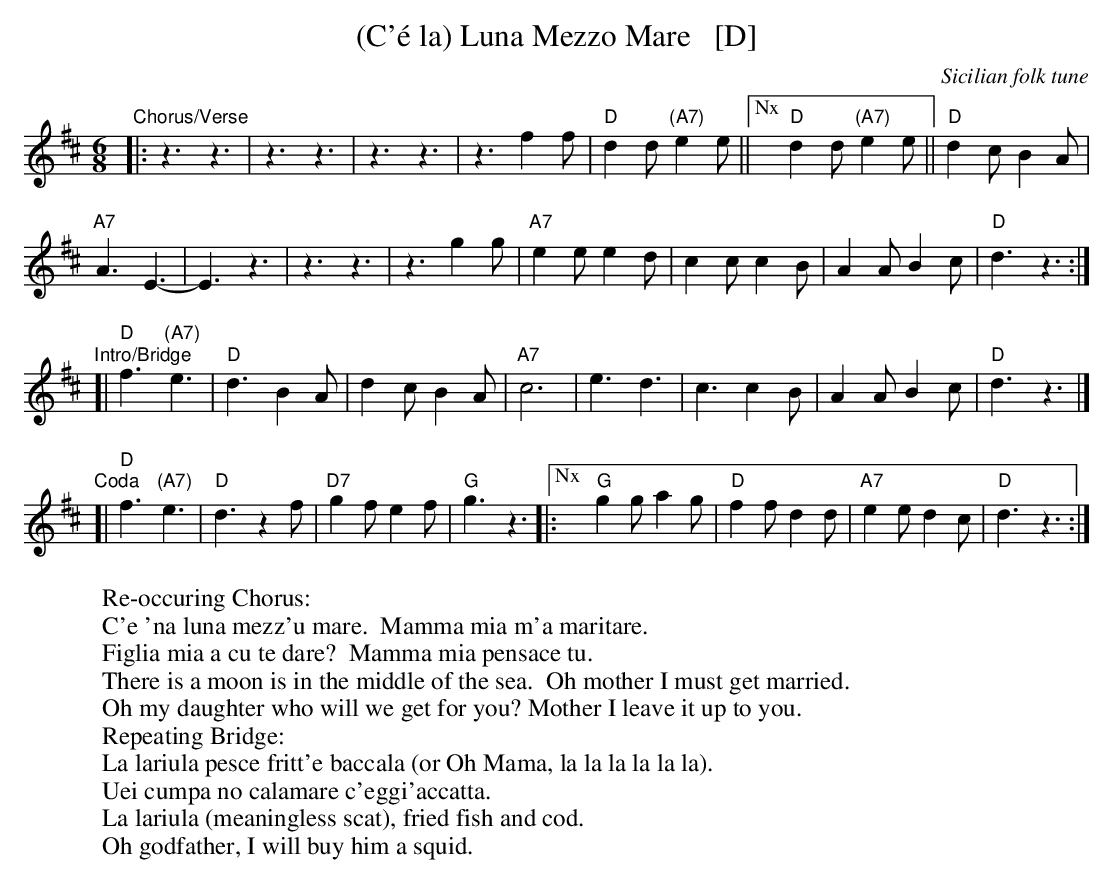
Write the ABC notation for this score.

X:1
T: (C'\'e la) Luna Mezzo Mare   [D]
O: Sicilian folk tune
M: 6/8
L: 1/8
K: D
"Chorus/Verse"|:\
z3 z3 | z3 z3 | z3 z3 | z3 f2f |\
"D"d2d "(A7)"e2e ||["Nx" "D"d2d "(A7)"e2e || "D"d2c B2A |
"A7"A3 E3- | E3 z3 | z3 z3 | z3 g2g |\
"A7"e2e e2d | c2c c2B | A2A B2c | "D"d3 z3 :|
"Intro/Bridge" [|\
"D"f3 "(A7)"e3 | "D"d3 B2A | d2c B2A | "A7"c6 |\
e3 d3 | c3 c2B | A2A B2c | "D"d3 z3 |]
"Coda"[|\
"D"f3 "(A7)"e3 | "D"d3 z2f | "D7"g2f e2f | "G"g3 z3 |:\
["Nx" "G"g2g a2g | "D"f2f d2d | "A7"e2e d2c | "D"d3 z3 :|
W:Re-occuring Chorus:
W:     C'e 'na luna mezz'u mare.  Mamma mia m'a maritare.
W:     Figlia mia a cu te dare?  Mamma mia pensace tu.
W:          There is a moon is in the middle of the sea.  Oh mother I must get married.
W:          Oh my daughter who will we get for you? Mother I leave it up to you.
W:Repeating Bridge:
W:     La lariula pesce fritt'e baccala (or Oh Mama, la la la la la la).
W:     Uei cumpa no calamare c'eggi'accatta.
W:          La lariula (meaningless scat), fried fish and cod.
W:          Oh godfather, I will buy him a squid.
